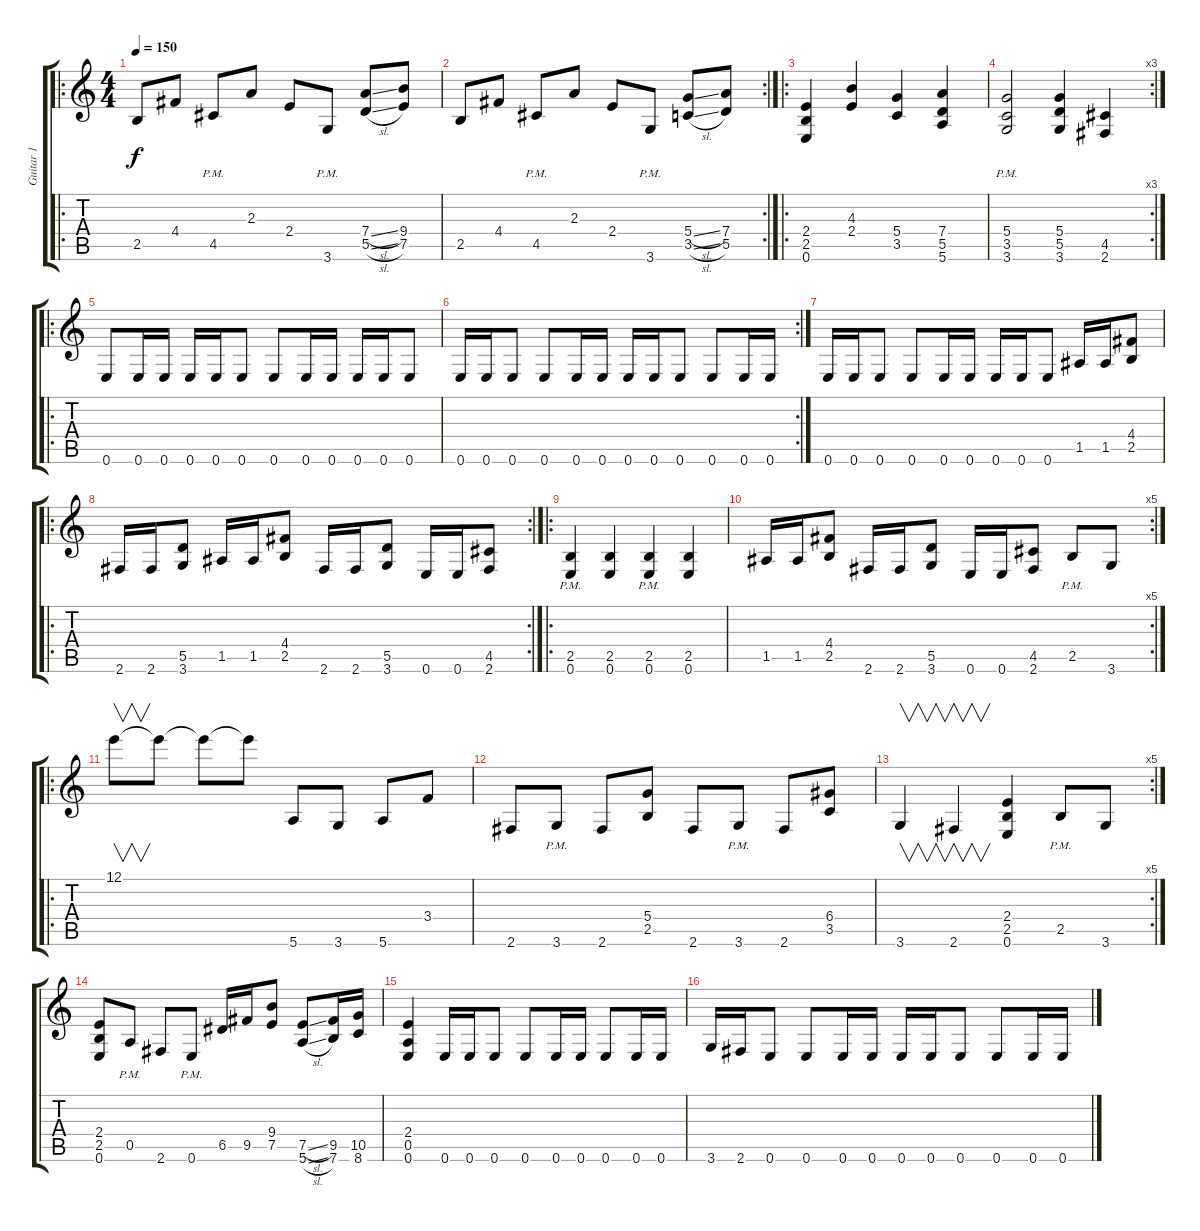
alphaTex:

\track ("Guitar 1" "Guitar 1") {instrument distortionguitar}
\staff {score tabs}
\tuning (E4 B3 G3 D3 A2 E2) {hide}
\ro
\ts (4 4)
\tempo 150
\clef g2
\ks c
2.5.8{dy f instrument distortionguitar} 4.4.8 4.5{pm}.8 2.3.8 2.4.8 3.6{pm}.8 (7.4{sl} 5.5{sl}).8 (9.4 7.5).8 |
\rc 2
2.5.8 4.4.8 4.5{pm}.8 2.3.8 2.4.8 3.6{pm}.8 (5.4{sl} 3.5{sl}).8 (7.4 5.5).8 |
\ro
(2.4 2.5 0.6).4 (4.3 2.4).4 (5.4 3.5).4 (7.4 5.5 5.6).4 |
\rc 3
(5.4{pm} 3.5{pm} 3.6{pm}).2 (5.4 5.5 3.6).4 (4.5 2.6).4 |
\ro
0.6.8 0.6.16 0.6.16 0.6.16 0.6.16 0.6.8 0.6.8 0.6.16 0.6.16 0.6.16 0.6.16 0.6.8 |
\rc 2
0.6.16 0.6.16 0.6.8 0.6.8 0.6.16 0.6.16 0.6.16 0.6.16 0.6.8 0.6.8 0.6.16 0.6.16 |
0.6.16 0.6.16 0.6.8 0.6.8 0.6.16 0.6.16 0.6.16 0.6.16 0.6.8 1.5.16 1.5.16 (4.4 2.5).8 |
\ro
\rc 2
2.6.16 2.6.16 (5.5 3.6).8 1.5.16 1.5.16 (4.4 2.5).8 2.6.16 2.6.16 (5.5 3.6).8 0.6.16 0.6.16 (4.5 2.6).8 |
\ro
(2.5{pm} 0.6{pm}).4 (2.5 0.6).4 (2.5{pm} 0.6{pm}).4 (2.5 0.6).4 |
\rc 5
1.5.16 1.5.16 (4.4 2.5).8 2.6.16 2.6.16 (5.5 3.6).8 0.6.16 0.6.16 (4.5 2.6).8 2.5{pm}.8 3.6.8 |
\ro
12.1.8{v} 12.1{t}.8 12.1{t}.8 12.1{t}.8 5.6.8 3.6.8 5.6.8 3.4.8 |
2.6.8 3.6{pm}.8 2.6.8 (5.4 2.5).8 2.6.8 3.6{pm}.8 2.6.8 (6.4 3.5).8 |
\rc 5
3.6.4{v} 2.6.4{v} (2.4 2.5 0.6).4 2.5{pm}.8 3.6.8 |
(2.4 2.5 0.6).8 0.5{pm}.8 2.6.8 0.6{pm}.8 6.5.16 9.5.16 (9.4 7.5).8 (7.5{sl} 5.6{sl}).8 (9.5 7.6).16 (10.5 8.6).16 |
(2.4 0.5 0.6).4 0.6.16 0.6.16 0.6.8 0.6.8 0.6.16 0.6.16 0.6.8 0.6.16 0.6.16 |
3.6.16 2.6.16 0.6.8 0.6.8 0.6.16 0.6.16 0.6.16 0.6.16 0.6.8 0.6.8 0.6.16 0.6.16
